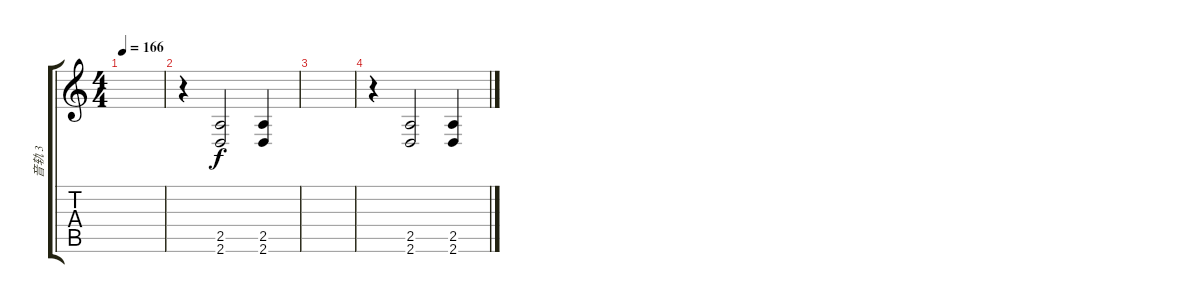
\track ("音轨 3" "音轨 3") {instrument distortionguitar}
\staff {score tabs}
\tuning (D4 A3 F3 C3 G2 C2) {hide}
\ts (4 4)
\tempo 166
\clef g2
\ks c
|
r.4 (2.5 2.6).2 (2.5 2.6).4 |
|
r.4 (2.5 2.6).2 (2.5 2.6).4
